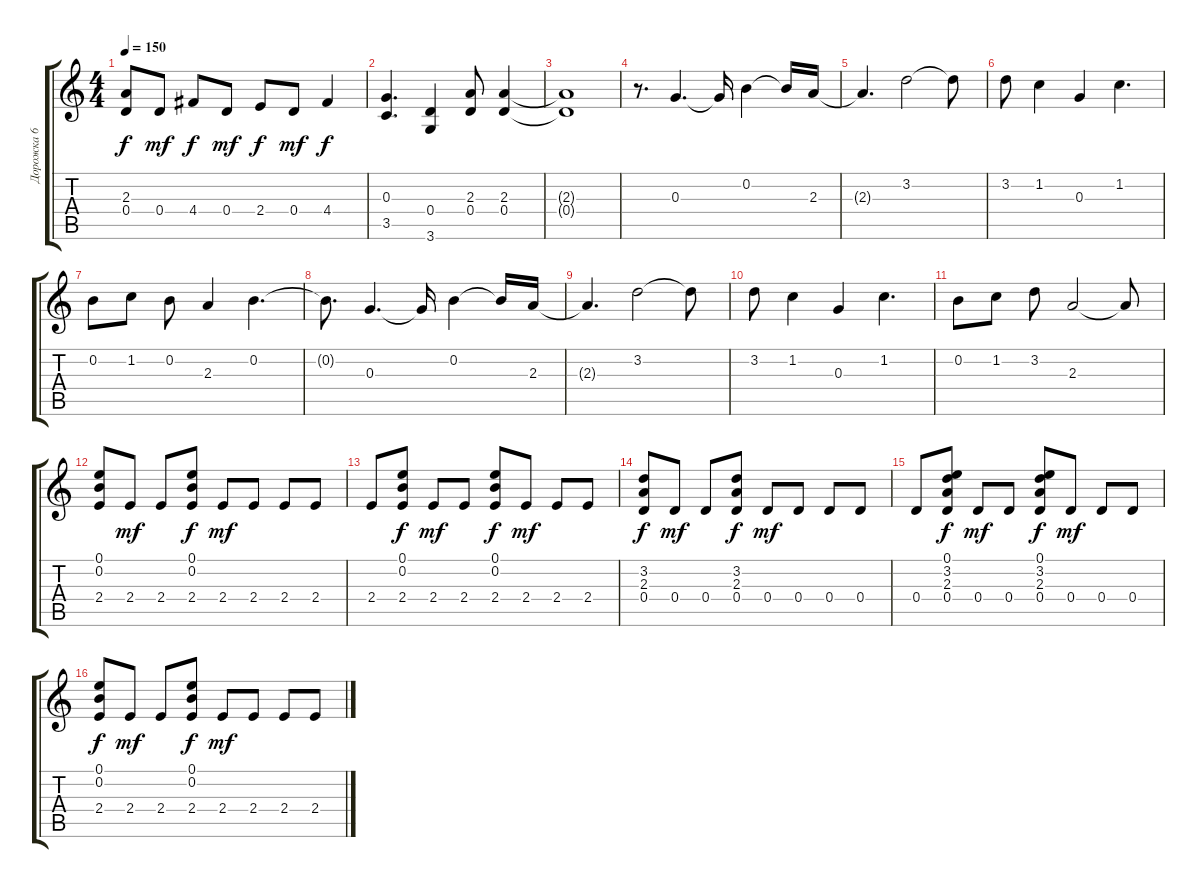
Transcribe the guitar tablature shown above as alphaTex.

\track ("Дорожка 6" "Дорожка 6") {instrument overdrivenguitar}
\staff {score tabs}
\tuning (E4 B3 G3 D3 A2 E2) {hide}
\ts (4 4)
\tempo 150
\clef g2
\ks c
(2.3{t} 0.4{t}).8{dy f} 0.4.8{dy mf} 4.4.8{dy f} 0.4.8{dy mf} 2.4.8{dy f} 0.4.8{dy mf} 4.4.4{dy f} |
(0.3 3.5).4{d} (0.4 3.6).4 (2.3 0.4).8 (2.3 0.4).4 |
(2.3{t} 0.4{t}).1 |
r.8{d} 0.3.4{d} 0.3{t}.16 0.2.4 0.2{t}.16 2.3.16 |
2.3{t}.4{d} 3.2.2 3.2{t}.8 |
3.2.8 1.2.4 0.3.4 1.2.4{d} |
0.2.8 1.2.8 0.2.8 2.3.4 0.2.4{d} |
0.2{t}.8{d} 0.3.4{d} 0.3{t}.16 0.2.4 0.2{t}.16 2.3.16 |
2.3{t}.4{d} 3.2.2 3.2{t}.8 |
3.2.8 1.2.4 0.3.4 1.2.4{d} |
0.2.8 1.2.8 3.2.8 2.3.2 2.3{t}.8 |
(0.1 0.2 2.4).8 2.4.8{dy mf} 2.4.8 (0.1 0.2 2.4).8{dy f} 2.4.8{dy mf} 2.4.8 2.4.8 2.4.8 |
2.4.8 (0.1 0.2 2.4).8{dy f} 2.4.8{dy mf} 2.4.8 (0.1 0.2 2.4).8{dy f} 2.4.8{dy mf} 2.4.8 2.4.8 |
(3.2 2.3 0.4).8{dy f} 0.4.8{dy mf} 0.4.8 (3.2 2.3 0.4).8{dy f} 0.4.8{dy mf} 0.4.8 0.4.8 0.4.8 |
0.4.8 (0.1 3.2 2.3 0.4).8{dy f} 0.4.8{dy mf} 0.4.8 (0.1 3.2 2.3 0.4).8{dy f} 0.4.8{dy mf} 0.4.8 0.4.8 |
(0.1 0.2 2.4).8{dy f} 2.4.8{dy mf} 2.4.8 (0.1 0.2 2.4).8{dy f} 2.4.8{dy mf} 2.4.8 2.4.8 2.4.8
